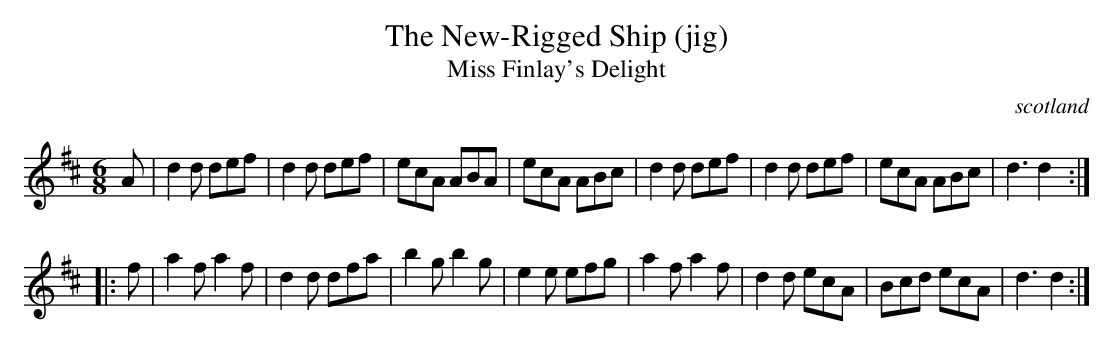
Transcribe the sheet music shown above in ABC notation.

X:1
T:New-Rigged Ship (jig), The
O:scotland
T:Miss Finlay's Delight
O:scotland
M:6/8
K:D
A|\
d2d def|d2d def|ecA ABA|ecA ABc|\
d2d def|d2d def|ecA ABc|d3 d2::
f|\
a2f a2f|d2d dfa|b2g b2g|e2e efg|\
a2f a2f|d2d ecA|Bcd ecA|d3 d2:|
